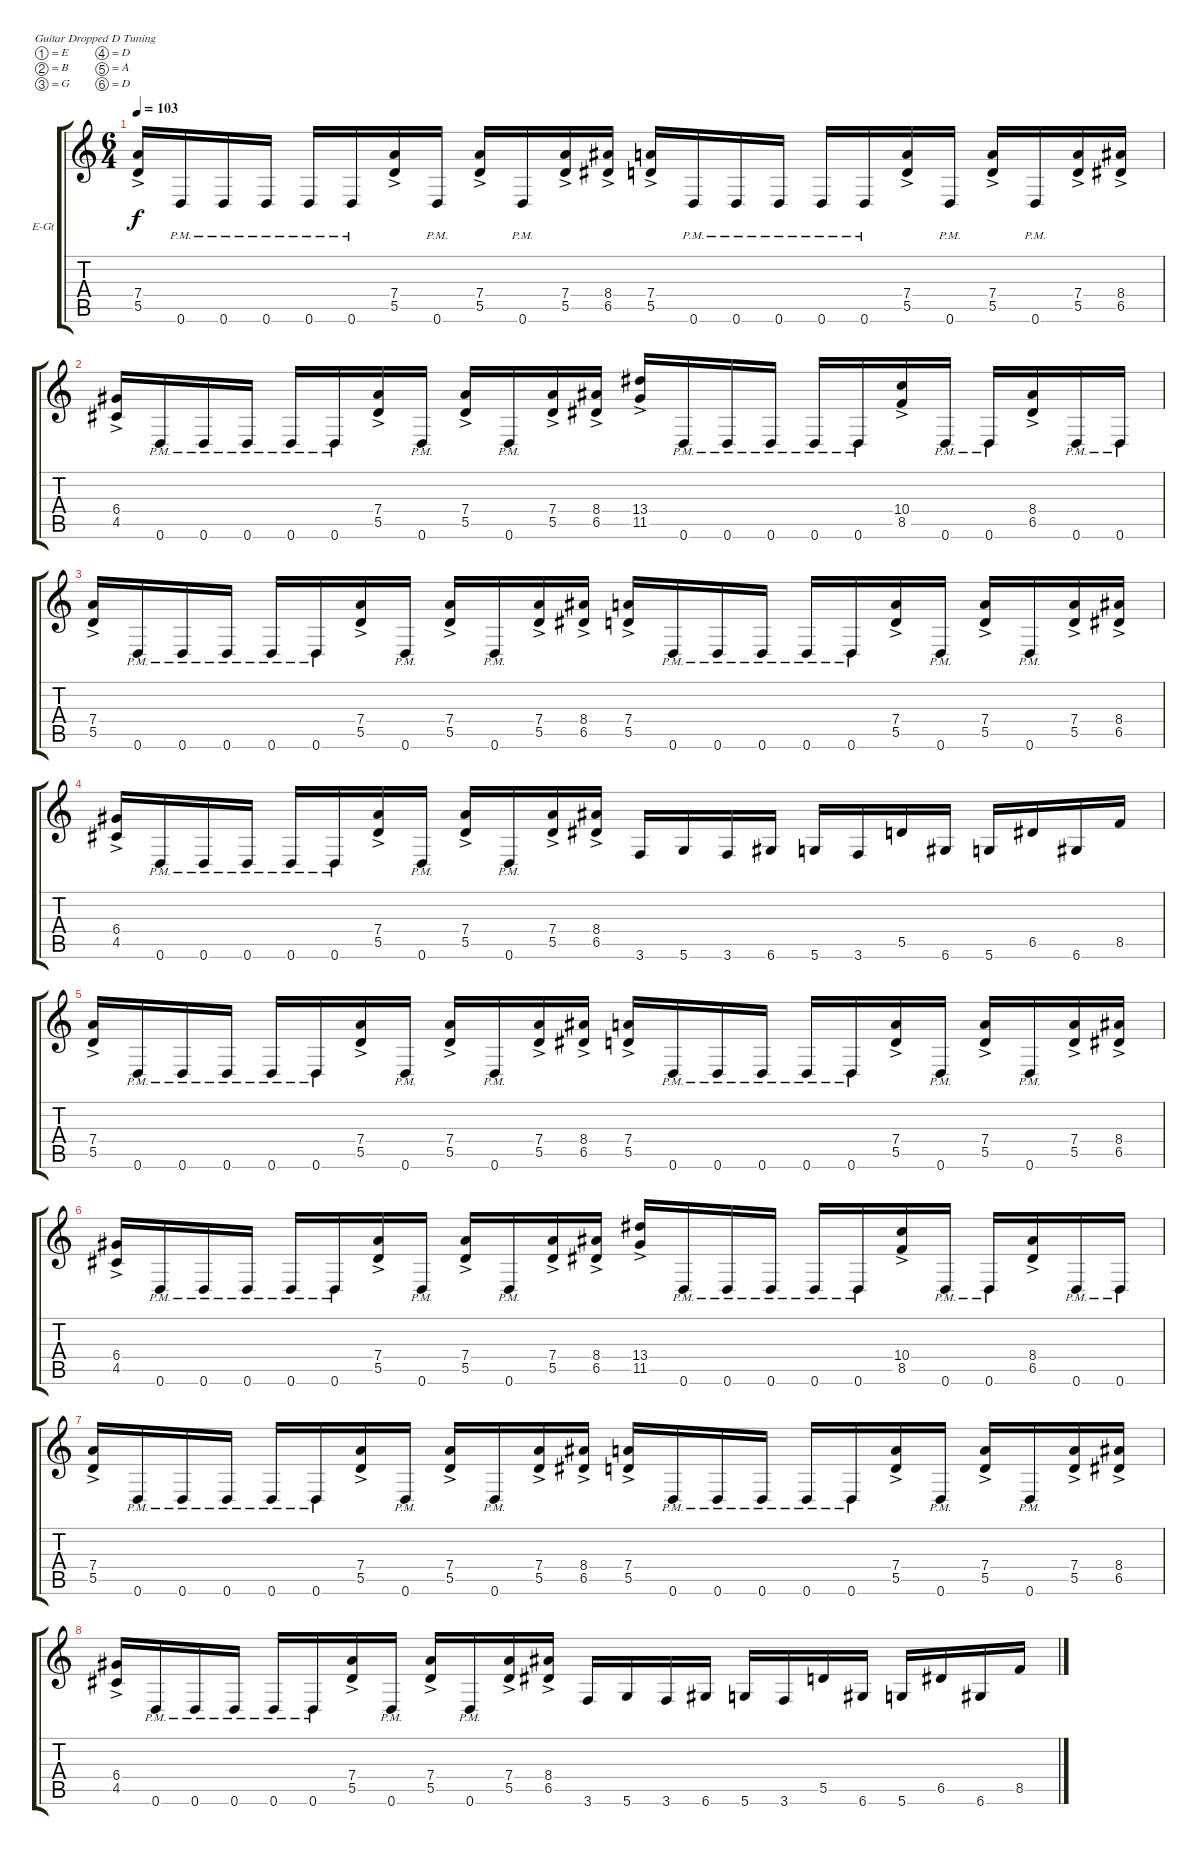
\bracketExtendMode groupsimilarinstruments
\firstSystemTrackNameOrientation horizontal
\otherSystemsTrackNameOrientation horizontal
\track ("Guitar" "E-Gt") {instrument distortionguitar}
\staff {score tabs}
\tuning (E4 B3 G3 D3 A2 D2)
\ts (6 4)
\tempo 103
\clef g2
\ks c
(7.4 5.5{ac}).16{dy f} 0.6{pm}.16 0.6{pm}.16 0.6{pm}.16 0.6{pm}.16 0.6{pm}.16 (7.4 5.5{ac}).16 0.6{pm}.16 (7.4 5.5{ac}).16 0.6{pm}.16 (7.4 5.5{ac}).16 (8.4 6.5{ac}).16 (7.4 5.5{ac}).16 0.6{pm}.16 0.6{pm}.16 0.6{pm}.16 0.6{pm}.16 0.6{pm}.16 (7.4 5.5{ac}).16 0.6{pm}.16 (7.4 5.5{ac}).16 0.6{pm}.16 (7.4 5.5{ac}).16 (8.4 6.5{ac}).16 |
(6.4 4.5{ac}).16 0.6{pm}.16 0.6{pm}.16 0.6{pm}.16 0.6{pm}.16 0.6{pm}.16 (7.4 5.5{ac}).16 0.6{pm}.16 (7.4 5.5{ac}).16 0.6{pm}.16 (7.4 5.5{ac}).16 (8.4 6.5{ac}).16 (13.4 11.5{ac}).16 0.6{pm}.16 0.6{pm}.16 0.6{pm}.16 0.6{pm}.16 0.6{pm}.16 (10.4 8.5{ac}).16 0.6{pm}.16 0.6{pm}.16 (8.4 6.5{ac}).16 0.6{pm}.16 0.6{pm}.16 |
(7.4 5.5{ac}).16 0.6{pm}.16 0.6{pm}.16 0.6{pm}.16 0.6{pm}.16 0.6{pm}.16 (7.4 5.5{ac}).16 0.6{pm}.16 (7.4 5.5{ac}).16 0.6{pm}.16 (7.4 5.5{ac}).16 (8.4 6.5{ac}).16 (7.4 5.5{ac}).16 0.6{pm}.16 0.6{pm}.16 0.6{pm}.16 0.6{pm}.16 0.6{pm}.16 (7.4 5.5{ac}).16 0.6{pm}.16 (7.4 5.5{ac}).16 0.6{pm}.16 (7.4 5.5{ac}).16 (8.4 6.5{ac}).16 |
(6.4 4.5{ac}).16 0.6{pm}.16 0.6{pm}.16 0.6{pm}.16 0.6{pm}.16 0.6{pm}.16 (7.4 5.5{ac}).16 0.6{pm}.16 (7.4 5.5{ac}).16 0.6{pm}.16 (7.4 5.5{ac}).16 (8.4 6.5{ac}).16 3.6.16 5.6.16 3.6.16 6.6.16 5.6.16 3.6.16 5.5.16 6.6.16 5.6.16 6.5.16 6.6.16 8.5.16 |
(7.4 5.5{ac}).16 0.6{pm}.16 0.6{pm}.16 0.6{pm}.16 0.6{pm}.16 0.6{pm}.16 (7.4 5.5{ac}).16 0.6{pm}.16 (7.4 5.5{ac}).16 0.6{pm}.16 (7.4 5.5{ac}).16 (8.4 6.5{ac}).16 (7.4 5.5{ac}).16 0.6{pm}.16 0.6{pm}.16 0.6{pm}.16 0.6{pm}.16 0.6{pm}.16 (7.4 5.5{ac}).16 0.6{pm}.16 (7.4 5.5{ac}).16 0.6{pm}.16 (7.4 5.5{ac}).16 (8.4 6.5{ac}).16 |
(6.4 4.5{ac}).16 0.6{pm}.16 0.6{pm}.16 0.6{pm}.16 0.6{pm}.16 0.6{pm}.16 (7.4 5.5{ac}).16 0.6{pm}.16 (7.4 5.5{ac}).16 0.6{pm}.16 (7.4 5.5{ac}).16 (8.4 6.5{ac}).16 (13.4 11.5{ac}).16 0.6{pm}.16 0.6{pm}.16 0.6{pm}.16 0.6{pm}.16 0.6{pm}.16 (10.4 8.5{ac}).16 0.6{pm}.16 0.6{pm}.16 (8.4 6.5{ac}).16 0.6{pm}.16 0.6{pm}.16 |
(7.4 5.5{ac}).16 0.6{pm}.16 0.6{pm}.16 0.6{pm}.16 0.6{pm}.16 0.6{pm}.16 (7.4 5.5{ac}).16 0.6{pm}.16 (7.4 5.5{ac}).16 0.6{pm}.16 (7.4 5.5{ac}).16 (8.4 6.5{ac}).16 (7.4 5.5{ac}).16 0.6{pm}.16 0.6{pm}.16 0.6{pm}.16 0.6{pm}.16 0.6{pm}.16 (7.4 5.5{ac}).16 0.6{pm}.16 (7.4 5.5{ac}).16 0.6{pm}.16 (7.4 5.5{ac}).16 (8.4 6.5{ac}).16 |
(6.4 4.5{ac}).16 0.6{pm}.16 0.6{pm}.16 0.6{pm}.16 0.6{pm}.16 0.6{pm}.16 (7.4 5.5{ac}).16 0.6{pm}.16 (7.4 5.5{ac}).16 0.6{pm}.16 (7.4 5.5{ac}).16 (8.4 6.5{ac}).16 3.6.16 5.6.16 3.6.16 6.6.16 5.6.16 3.6.16 5.5.16 6.6.16 5.6.16 6.5.16 6.6.16 8.5.16
